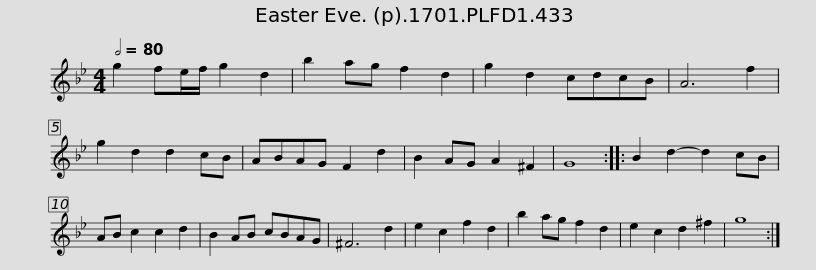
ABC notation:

X:1
L:1/8
Q:1/2=80
M:4/4
I:linebreak $
K:Gmin
V:1 treble
V:1
 g2 fe/f/ g2 d2 | b2 ag f2 d2 | g2 d2 cdcB | A6 f2 | g2 d2 d2 cB | %5
 ABAG F2 d2 | B2 AG A2 ^F2 | G8 ::$ B2 d2- d2 cB | AB c2 c2 d2 | %10
 B2 AB cBAG | ^F6 d2 | e2 c2 f2 d2 | b2 ag f2 d2 | e2 c2 d2 ^f2 | %15
 g8 :| %16
